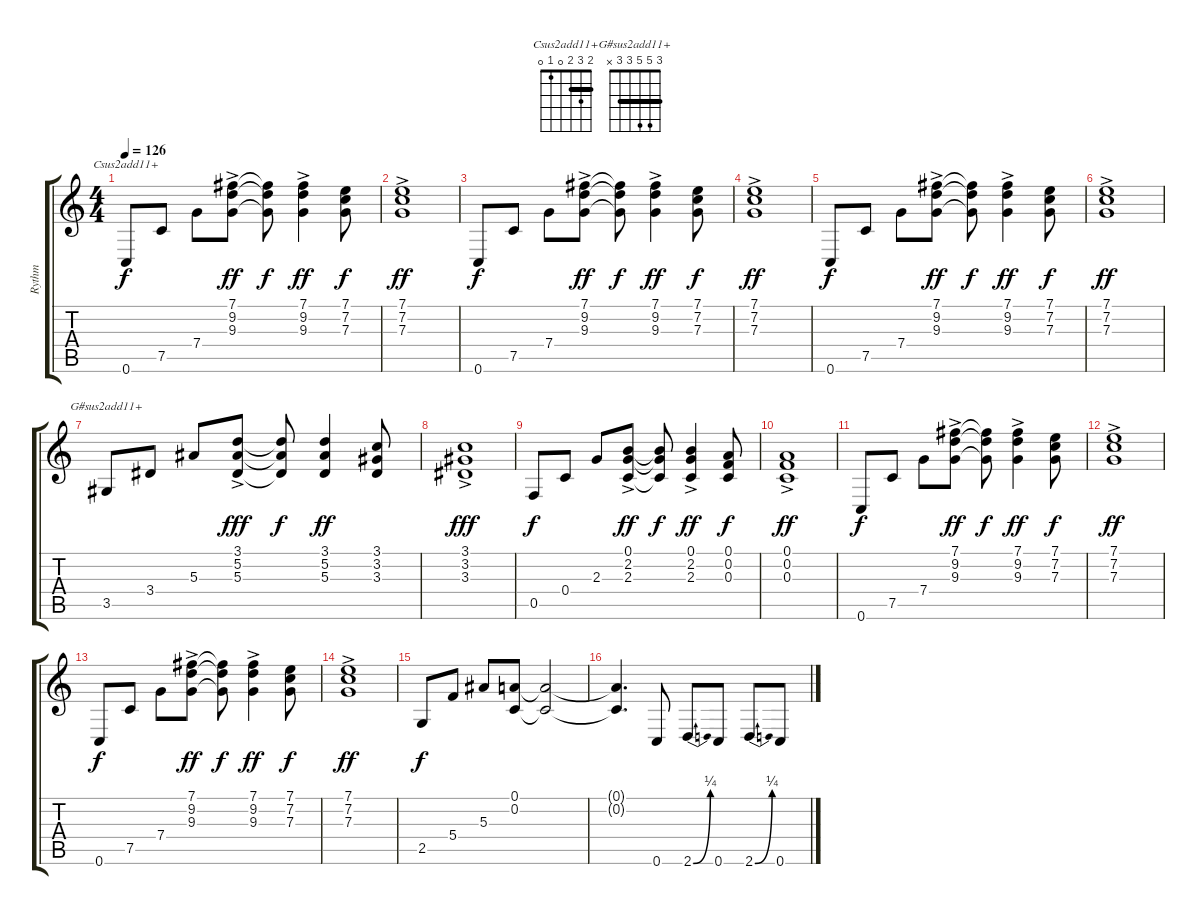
\track ("Rythm" "Rythm") {instrument acousticguitarsteel}
\staff {score tabs}
\tuning (C3 A3 F3 C3 F2 C2) {hide}
\chord ("Csus2add11+" 2 3 2 0 1 0) {barre 2}
\chord ("G#sus2add11+" 3 5 5 3 3 x) {barre 3}
\ts (4 4)
\tempo 126
\clef g2
\ks c
0.6.8{ch "Csus2add11+" dy f} 7.5.8 7.4.8 (7.1{ac} 9.2{ac} 9.3{ac}).8{dy ff} (7.1{t} 9.2{t} 9.3{t}).8{dy f} (7.1 9.2{ac} 9.3{ac}).4{dy ff} (7.1 7.2 7.3).8{dy f} |
(7.1{ac} 7.2{ac} 7.3{ac}).1{dy ff} |
0.6.8{dy f} 7.5.8 7.4.8 (7.1{ac} 9.2{ac} 9.3{ac}).8{dy ff} (7.1{t} 9.2{t} 9.3{t}).8{dy f} (7.1 9.2{ac} 9.3{ac}).4{dy ff} (7.1 7.2 7.3).8{dy f} |
(7.1{ac} 7.2{ac} 7.3{ac}).1{dy ff} |
0.6.8{dy f} 7.5.8 7.4.8 (7.1{ac} 9.2{ac} 9.3{ac}).8{dy ff} (7.1{t} 9.2{t} 9.3{t}).8{dy f} (7.1 9.2{ac} 9.3{ac}).4{dy ff} (7.1 7.2 7.3).8{dy f} |
(7.1{ac} 7.2{ac} 7.3{ac}).1{dy ff} |
3.5.8{ch "G#sus2add11+"} 3.4.8 5.3.8 (3.1{ac} 5.2{ac} 5.3{ac}).8{dy fff} (3.1{t} 5.2{t} 5.3{t}).8{dy f} (3.1 5.2 5.3).4{dy ff} (3.1 3.2 3.3).8 |
(3.1{ac} 3.2{ac} 3.3{ac}).1{dy fff} |
0.5.8{dy f} 0.4.8 2.3.8 (0.1{ac} 2.2{ac} 2.3{ac}).8{dy ff} (0.1{t} 2.2{t} 2.3{t}).8{dy f} (0.1{ac} 2.2{ac} 2.3{ac}).4{dy ff} (0.1 0.2 0.3).8{dy f} |
(0.1{ac} 0.2{ac} 0.3{ac}).1{dy ff} |
0.6.8{dy f} 7.5.8 7.4.8 (7.1{ac} 9.2{ac} 9.3{ac}).8{dy ff} (7.1{t} 9.2{t} 9.3{t}).8{dy f} (7.1 9.2{ac} 9.3{ac}).4{dy ff} (7.1 7.2 7.3).8{dy f} |
(7.1{ac} 7.2{ac} 7.3{ac}).1{dy ff} |
0.6.8{dy f} 7.5.8 7.4.8 (7.1{ac} 9.2{ac} 9.3{ac}).8{dy ff} (7.1{t} 9.2{t} 9.3{t}).8{dy f} (7.1 9.2{ac} 9.3{ac}).4{dy ff} (7.1 7.2 7.3).8{dy f} |
(7.1{ac} 7.2{ac} 7.3{ac}).1{dy ff} |
2.5.8{dy f} 5.4.8 5.3.8 (0.1 0.2).8 (0.1{t} 0.2{t}).2 |
(0.1{t} 0.2{t}).4{d} 0.6.8 2.6{be (bend 0 0 60 1)}.8 0.6.8 2.6{be (bend 0 0 60 1)}.8 0.6.8
